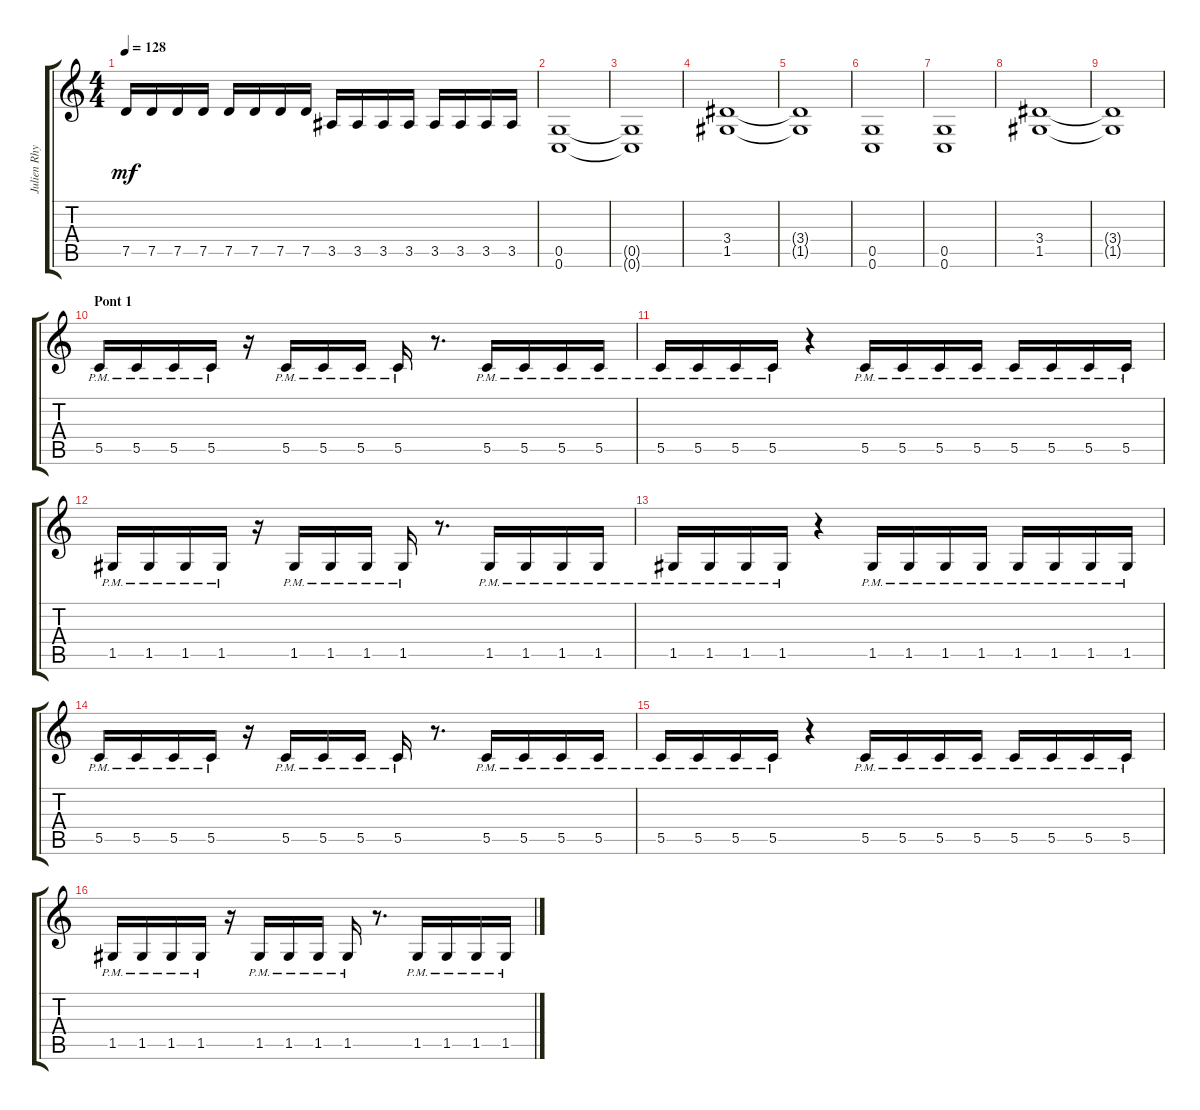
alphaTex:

\track ("Julien Rhythm" "Julien Rhy") {instrument distortionguitar}
\staff {score tabs}
\tuning (D4 A3 F3 C3 G2 C2) {hide}
\ts (4 4)
\tempo 128
\clef g2
\ks c
7.5.16{dy mf} 7.5.16 7.5.16 7.5.16 7.5.16 7.5.16 7.5.16 7.5.16 3.5.16 3.5.16 3.5.16 3.5.16 3.5.16 3.5.16 3.5.16 3.5.16 |
(0.5 0.6).1 |
(0.5{t} 0.6{t}).1 |
(3.4 1.5).1 |
(3.4{t} 1.5{t}).1 |
(0.5 0.6).1 |
(0.5 0.6).1 |
(3.4 1.5).1 |
(3.4{t} 1.5{t}).1 |
\section ("" "Pont 1")
5.5{pm}.16 5.5{pm}.16 5.5{pm}.16 5.5{pm}.16 r.16 5.5{pm}.16 5.5{pm}.16 5.5{pm}.16 5.5{pm}.16 r.8{d} 5.5{pm}.16 5.5{pm}.16 5.5{pm}.16 5.5{pm}.16 |
5.5{pm}.16 5.5{pm}.16 5.5{pm}.16 5.5{pm}.16 r.4 5.5{pm}.16 5.5{pm}.16 5.5{pm}.16 5.5{pm}.16 5.5{pm}.16 5.5{pm}.16 5.5{pm}.16 5.5{pm}.16 |
1.5{pm}.16 1.5{pm}.16 1.5{pm}.16 1.5{pm}.16 r.16 1.5{pm}.16 1.5{pm}.16 1.5{pm}.16 1.5{pm}.16 r.8{d} 1.5{pm}.16 1.5{pm}.16 1.5{pm}.16 1.5{pm}.16 |
1.5{pm}.16 1.5{pm}.16 1.5{pm}.16 1.5{pm}.16 r.4 1.5{pm}.16 1.5{pm}.16 1.5{pm}.16 1.5{pm}.16 1.5{pm}.16 1.5{pm}.16 1.5{pm}.16 1.5{pm}.16 |
5.5{pm}.16 5.5{pm}.16 5.5{pm}.16 5.5{pm}.16 r.16 5.5{pm}.16 5.5{pm}.16 5.5{pm}.16 5.5{pm}.16 r.8{d} 5.5{pm}.16 5.5{pm}.16 5.5{pm}.16 5.5{pm}.16 |
5.5{pm}.16 5.5{pm}.16 5.5{pm}.16 5.5{pm}.16 r.4 5.5{pm}.16 5.5{pm}.16 5.5{pm}.16 5.5{pm}.16 5.5{pm}.16 5.5{pm}.16 5.5{pm}.16 5.5{pm}.16 |
1.5{pm}.16 1.5{pm}.16 1.5{pm}.16 1.5{pm}.16 r.16 1.5{pm}.16 1.5{pm}.16 1.5{pm}.16 1.5{pm}.16 r.8{d} 1.5{pm}.16 1.5{pm}.16 1.5{pm}.16 1.5{pm}.16
